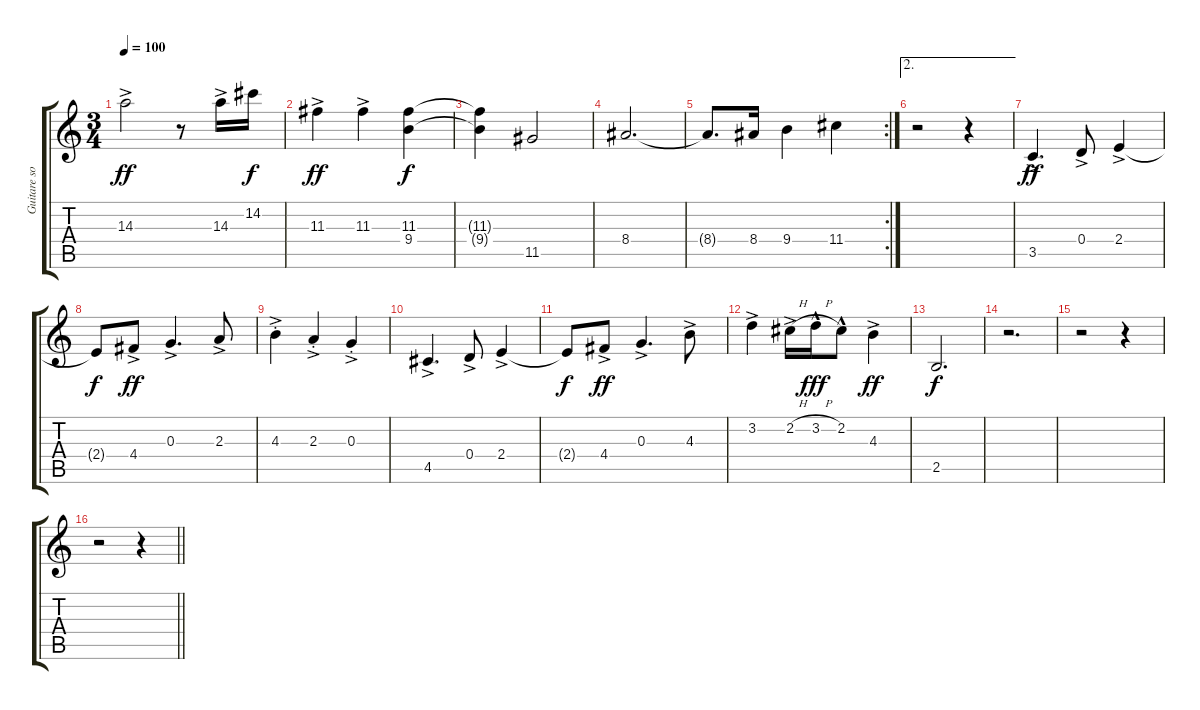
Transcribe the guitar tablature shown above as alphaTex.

\track ("Guitare solo" "Guitare so") {instrument acousticguitarnylon}
\staff {score tabs}
\tuning (E4 B3 G3 D3 A2 E2) {hide}
\ts (3 4)
\tempo 100
\clef g2
\ks c
14.3{ac}.2{dy ff} r.8 14.3{ac}.16 14.2.16{dy f} |
11.3{ac}.4{dy ff} 11.3{ac}.4 (11.3 9.4).4{dy f} |
(11.3{t} 9.4{t}).4 11.5.2 |
8.4.2{d} |
\rc 2
8.4{t}.8{d} 8.4.16 9.4.4 11.4.4 |
\ae 2
r.2 r.4 |
3.5{ac}.4{d dy ff} 0.4{ac}.8 2.4{ac}.4 |
2.4{t}.8{dy f} 4.4{ac}.8{dy ff} 0.3{ac}.4{d} 2.3{ac}.8 |
4.3{ac st}.4 2.3{ac st}.4 0.3{ac st}.4 |
4.5{ac}.4{d} 0.4{ac}.8 2.4{ac}.4 |
2.4{t}.8{dy f} 4.4{ac}.8{dy ff} 0.3{ac}.4{d} 4.3{ac}.8 |
3.2{ac}.4 2.2{h ac}.16 3.2{h hac}.16{dy fff} 2.2{hac}.8 4.3{ac}.4{dy ff} |
2.5.2{d dy f} |
r.2{d} |
r.2 r.4 |
\barLineRight lightlight
r.2 r.4
